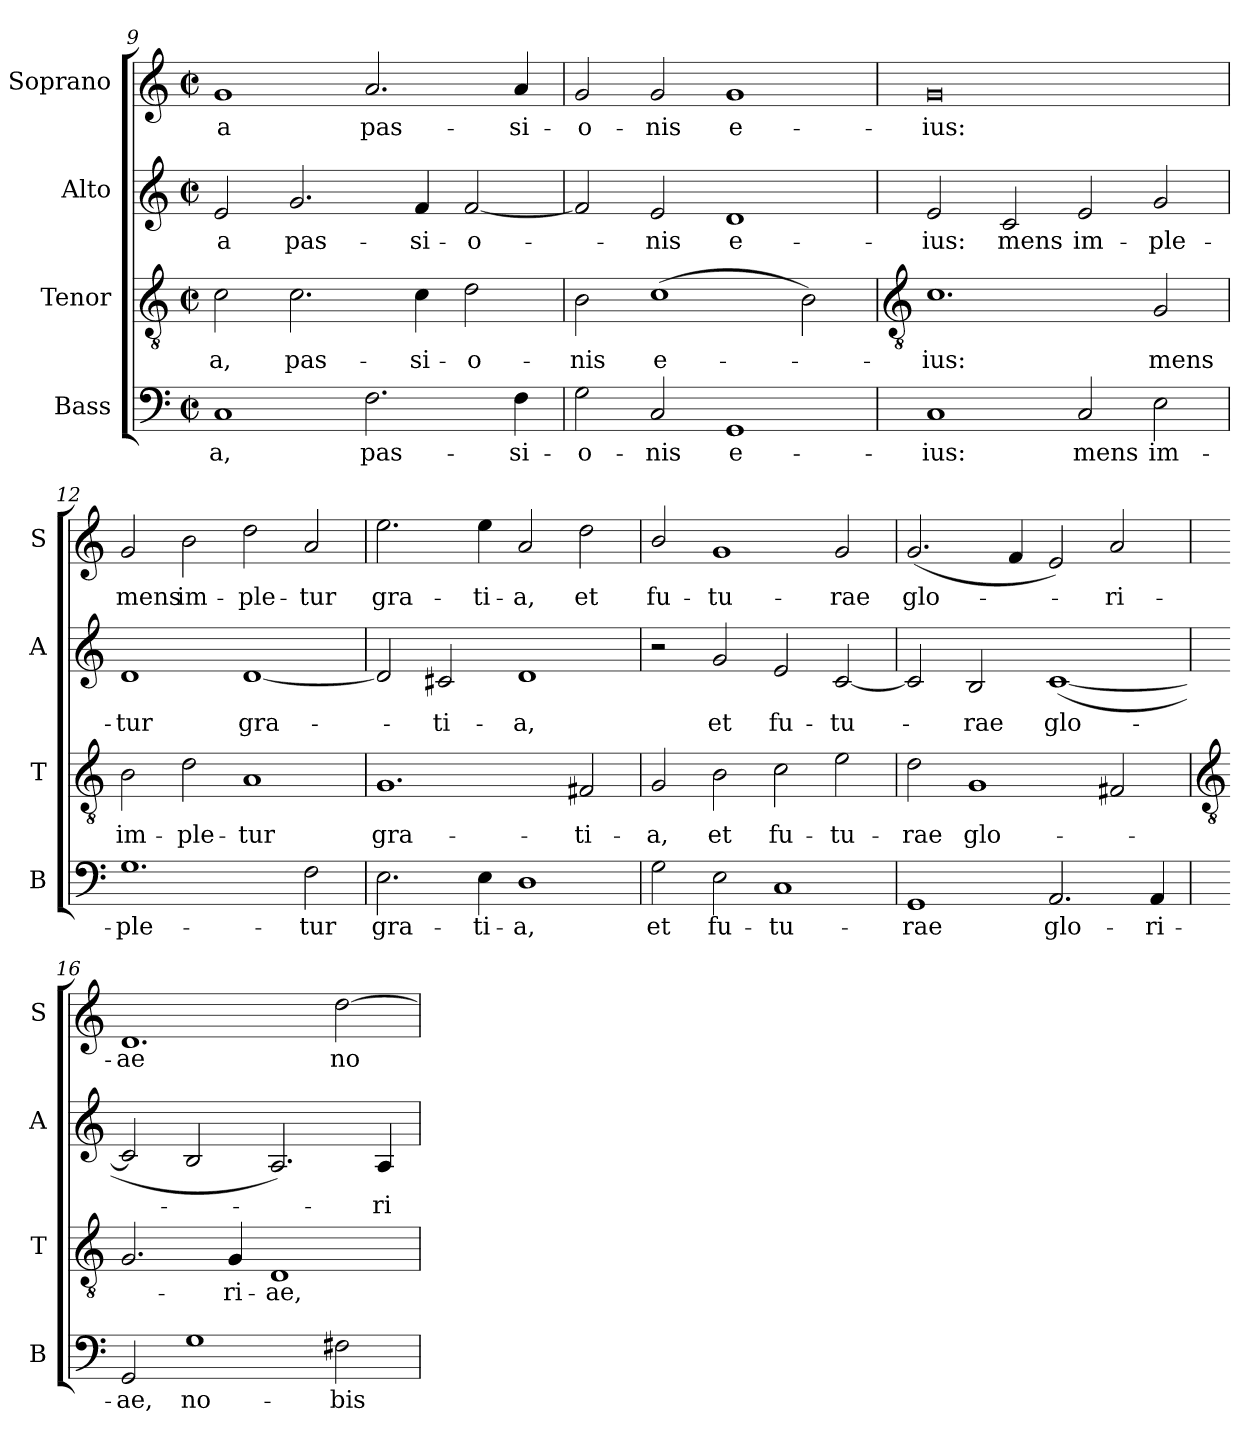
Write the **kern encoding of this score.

**kern	**text	**kern	**text	**kern	**text	**kern	**text
*part4	*part4	*part3	*part3	*part2	*part2	*part1	*part1
*staff4	*staff4	*staff3	*staff3	*staff2	*staff2	*staff1	*staff1
*I"Bass	*	*I"Tenor	*	*I"Alto	*	*I"Soprano	*
*I'B	*	*I'T	*	*I'A	*	*I'S	*
*clefF4	*	*clefGv2	*	*clefG2	*	*clefG2	*
*k[]	*	*k[]	*	*k[]	*	*k[]	*
*C:	*	*C:	*	*C:	*	*C:	*
*M4/2	*	*M4/2	*	*M4/2	*	*M4/2	*
*met(c|)	*	*met(c|)	*	*met(c|)	*	*met(c|)	*
=9	=9	=9	=9	=9	=9	=9	=9
!	!LO:LY:b	!	!LO:LY:b	!	!LO:LY:b	!	!LO:LY:b
1C	-a,	2c	-a,	2e	-a	1g	-a
!	!	!	!LO:LY:b	!	!LO:LY:b	!	!
.	.	2.c	pas-	2.g	pas-	.	.
!	!LO:LY:b	!	!	!	!	!	!LO:LY:b
2.F	pas-	.	.	.	.	2.a	pas-
!	!	!	!LO:LY:b	!	!LO:LY:b	!	!
.	.	4c	-si-	4f	-si-	.	.
!	!	!	!LO:LY:b	!	!LO:LY:b	!	!
.	.	2d	-o-	[2f	-o-	.	.
!	!LO:LY:b	!	!	!	!	!	!LO:LY:b
4F	-si-	.	.	.	.	4a	-si-
=10	=10	=10	=10	=10	=10	=10	=10
!	!LO:LY:b	!	!LO:LY:b	!	!	!	!LO:LY:b
2G	-o-	2B	-nis	2f]	.	2g	-o-
!	!LO:LY:b	!	!LO:LY:b	!	!LO:LY:b	!	!LO:LY:b
2C	-nis	(>1c	e-	2e	nis	2g	-nis
!	!LO:LY:b	!	!	!	!LO:LY:b	!	!LO:LY:b
1GG	e-	.	.	1d	e-	1g	e-
.	.	2B)	.	.	.	.	.
!!LO:LB:g=z
=11	=11	=11	=11	=11	=11	=11	=11
*	*	*clefGv2	*	*	*	*	*
!	!LO:LY:b	!	!LO:LY:b	!	!LO:LY:b	!	!LO:LY:b
1C	-ius:	1.c	ius:	2e	-ius:	0g	-ius:
!	!	!	!	!	!LO:LY:b	!	!
.	.	.	.	2c	mens	.	.
!	!LO:LY:b	!	!	!	!LO:LY:b	!	!
2C	mens	.	.	2e	im-	.	.
!	!LO:LY:b	!	!LO:LY:b	!	!LO:LY:b	!	!
2E	im-	2G	mens	2g	-ple-	.	.
=12	=12	=12	=12	=12	=12	=12	=12
!	!LO:LY:b	!	!LO:LY:b	!	!LO:LY:b	!	!LO:LY:b
1.G	-ple-	2B	im-	1d	-tur	2g	mens
!	!	!	!LO:LY:b	!	!	!	!LO:LY:b
.	.	2d	-ple-	.	.	2b	im-
!	!	!	!LO:LY:b	!	!LO:LY:b	!	!LO:LY:b
.	.	1A	-tur	[1d	gra-	2dd	-ple-
!	!LO:LY:b	!	!	!	!	!	!LO:LY:b
2F	-tur	.	.	.	.	2a	-tur
=13	=13	=13	=13	=13	=13	=13	=13
!	!LO:LY:b	!	!LO:LY:b	!	!	!	!LO:LY:b
2.E	gra-	1.G	gra-	2d]	.	2.ee	gra-
!	!	!	!	!	!LO:LY:b	!	!
.	.	.	.	2c#X	ti-	.	.
!	!LO:LY:b	!	!	!	!	!	!LO:LY:b
4E	-ti-	.	.	.	.	4ee	-ti-
!	!LO:LY:b	!	!	!	!LO:LY:b	!	!LO:LY:b
1D	-a,	.	.	1d	-a,	2a	-a,
!	!	!	!LO:LY:b	!	!	!	!LO:LY:b
.	.	2F#X	-ti-	.	.	2dd	et
=14	=14	=14	=14	=14	=14	=14	=14
!	!LO:LY:b	!	!LO:LY:b	!	!	!	!LO:LY:b
2G	et	2G	-a,	2r	.	2b/	fu-
!	!LO:LY:b	!	!LO:LY:b	!	!LO:LY:b	!	!LO:LY:b
2E	fu-	2B	et	2g	et	1g	-tu-
!	!LO:LY:b	!	!LO:LY:b	!	!LO:LY:b	!	!
1C	-tu-	2c	fu-	2e	fu-	.	.
!	!	!	!LO:LY:b	!	!LO:LY:b	!	!LO:LY:b
.	.	2e	-tu-	[2c	-tu-	2g	-rae
=15	=15	=15	=15	=15	=15	=15	=15
!	!LO:LY:b	!	!LO:LY:b	!	!	!	!LO:LY:b
1GG	-rae	2d	-rae	2c]	.	(<2.g	glo-
!	!	!	!LO:LY:b	!	!LO:LY:b	!	!
.	.	1G	glo-	2B	rae	.	.
.	.	.	.	.	.	4f	.
!	!LO:LY:b	!	!	!	!LO:LY:b	!	!
2.AA	glo-	.	.	(<[1c	glo-	2e)	.
!	!	!	!	!	!	!	!LO:LY:b
.	.	2F#X	.	.	.	2a	ri-
!	!LO:LY:b	!	!	!	!	!	!
4AA	-ri-	.	.	.	.	.	.
!!LO:LB:g=z
=16	=16	=16	=16	=16	=16	=16	=16
*	*	*clefGv2	*	*	*	*	*
!	!LO:LY:b	!	!	!	!	!	!LO:LY:b
2GG	-ae,	2.G	.	2c]	.	1.d	-ae
!	!LO:LY:b	!	!	!	!	!	!
1G	no-	.	.	2B	.	.	.
!	!	!	!LO:LY:b	!	!	!	!
.	.	4G	ri-	.	.	.	.
!	!	!	!LO:LY:b	!	!	!	!
.	.	1D	-ae,	2.A)	.	.	.
!	!LO:LY:b	!	!	!	!	!	!LO:LY:b
2F#X	-bis	.	.	.	.	[2dd	no-
!	!	!	!	!	!LO:LY:b	!	!
.	.	.	.	4A	ri-	.	.
=	=	=	=	=	=	=	=
*-	*-	*-	*-	*-	*-	*-	*-
